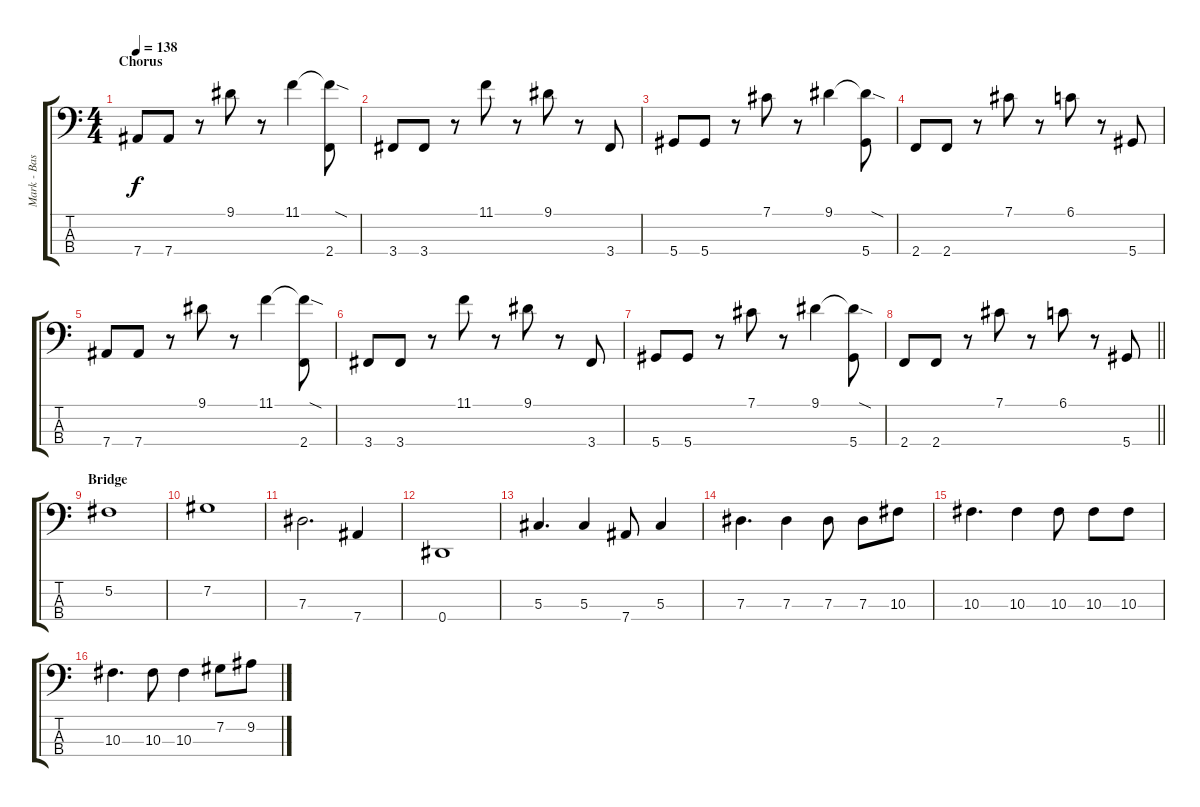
\track ("Mark - Bass" "Mark - Bas") {instrument electricbassfinger}
\staff {score tabs}
\tuning (Gb2 Db2 Ab1 Eb1) {hide}
\ts (4 4)
\section ("" "Chorus")
\tempo 138
\clef f4
\ks c
7.4.8{dy f} 7.4.8 r.8 9.1.8 r.8 11.1.4 (11.1{sod t} 2.4).8 |
3.4.8 3.4.8 r.8 11.1.8 r.8 9.1.8 r.8 3.4.8 |
5.4.8 5.4.8 r.8 7.1.8 r.8 9.1.4 (9.1{sod t} 5.4).8 |
2.4.8 2.4.8 r.8 7.1.8 r.8 6.1.8 r.8 5.4.8 |
7.4.8 7.4.8 r.8 9.1.8 r.8 11.1.4 (11.1{sod t} 2.4).8 |
3.4.8 3.4.8 r.8 11.1.8 r.8 9.1.8 r.8 3.4.8 |
5.4.8 5.4.8 r.8 7.1.8 r.8 9.1.4 (9.1{sod t} 5.4).8 |
\barLineRight lightlight
2.4.8 2.4.8 r.8 7.1.8 r.8 6.1.8 r.8 5.4.8 |
\section ("" "Bridge")
5.2.1{instrument electricbassfinger} |
7.2.1 |
7.3.2{d} 7.4.4 |
0.4.1 |
5.3.4{d} 5.3.4 7.4.8 5.3.4 |
7.3.4{d} 7.3.4 7.3.8 7.3.8 10.3.8 |
10.3.4{d} 10.3.4 10.3.8 10.3.8 10.3.8 |
10.3.4{d} 10.3.8 10.3.4 7.2.8 9.2.8
